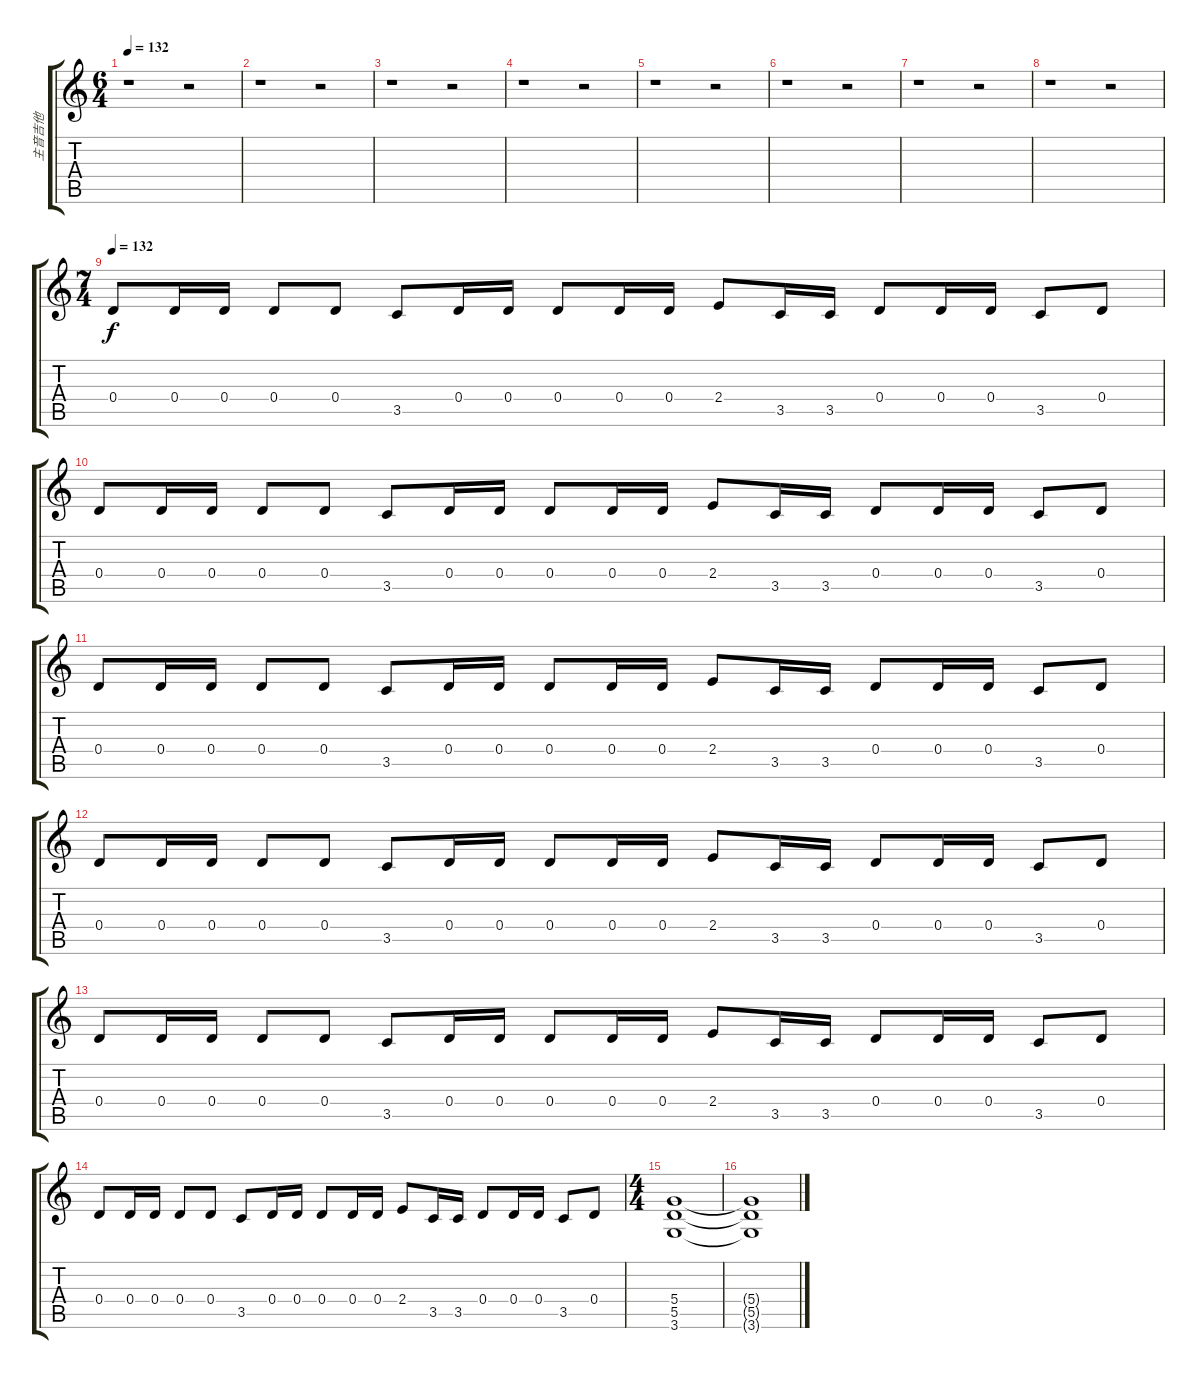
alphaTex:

\track ("主音吉他" "主音吉他") {instrument distortionguitar}
\staff {score tabs}
\tuning (E4 B3 G3 D3 A2 E2) {hide}
\ts (6 4)
\tempo 132
\tempo 50
\tempo 126
\tempo 132
\clef g2
\ks c
r.1{dy f instrument distortionguitar} r.2 |
r.1 r.2 |
r.1 r.2 |
r.1 r.2 |
r.1 r.2 |
r.1 r.2 |
r.1 r.2 |
r.1 r.2 |
\ts (7 4)
\tempo 132
0.4.8 0.4.16 0.4.16 0.4.8 0.4.8 3.5.8 0.4.16 0.4.16 0.4.8 0.4.16 0.4.16 2.4.8 3.5.16 3.5.16 0.4.8 0.4.16 0.4.16 3.5.8 0.4.8 |
0.4.8 0.4.16 0.4.16 0.4.8 0.4.8 3.5.8 0.4.16 0.4.16 0.4.8 0.4.16 0.4.16 2.4.8 3.5.16 3.5.16 0.4.8 0.4.16 0.4.16 3.5.8 0.4.8 |
0.4.8 0.4.16 0.4.16 0.4.8 0.4.8 3.5.8 0.4.16 0.4.16 0.4.8 0.4.16 0.4.16 2.4.8 3.5.16 3.5.16 0.4.8 0.4.16 0.4.16 3.5.8 0.4.8 |
0.4.8 0.4.16 0.4.16 0.4.8 0.4.8 3.5.8 0.4.16 0.4.16 0.4.8 0.4.16 0.4.16 2.4.8 3.5.16 3.5.16 0.4.8 0.4.16 0.4.16 3.5.8 0.4.8 |
0.4.8 0.4.16 0.4.16 0.4.8 0.4.8 3.5.8 0.4.16 0.4.16 0.4.8 0.4.16 0.4.16 2.4.8 3.5.16 3.5.16 0.4.8 0.4.16 0.4.16 3.5.8 0.4.8 |
0.4.8 0.4.16 0.4.16 0.4.8 0.4.8 3.5.8 0.4.16 0.4.16 0.4.8 0.4.16 0.4.16 2.4.8 3.5.16 3.5.16 0.4.8 0.4.16 0.4.16 3.5.8 0.4.8 |
\ts (4 4)
(5.4 5.5 3.6).1 |
(5.4{t} 5.5{t} 3.6{t}).1
